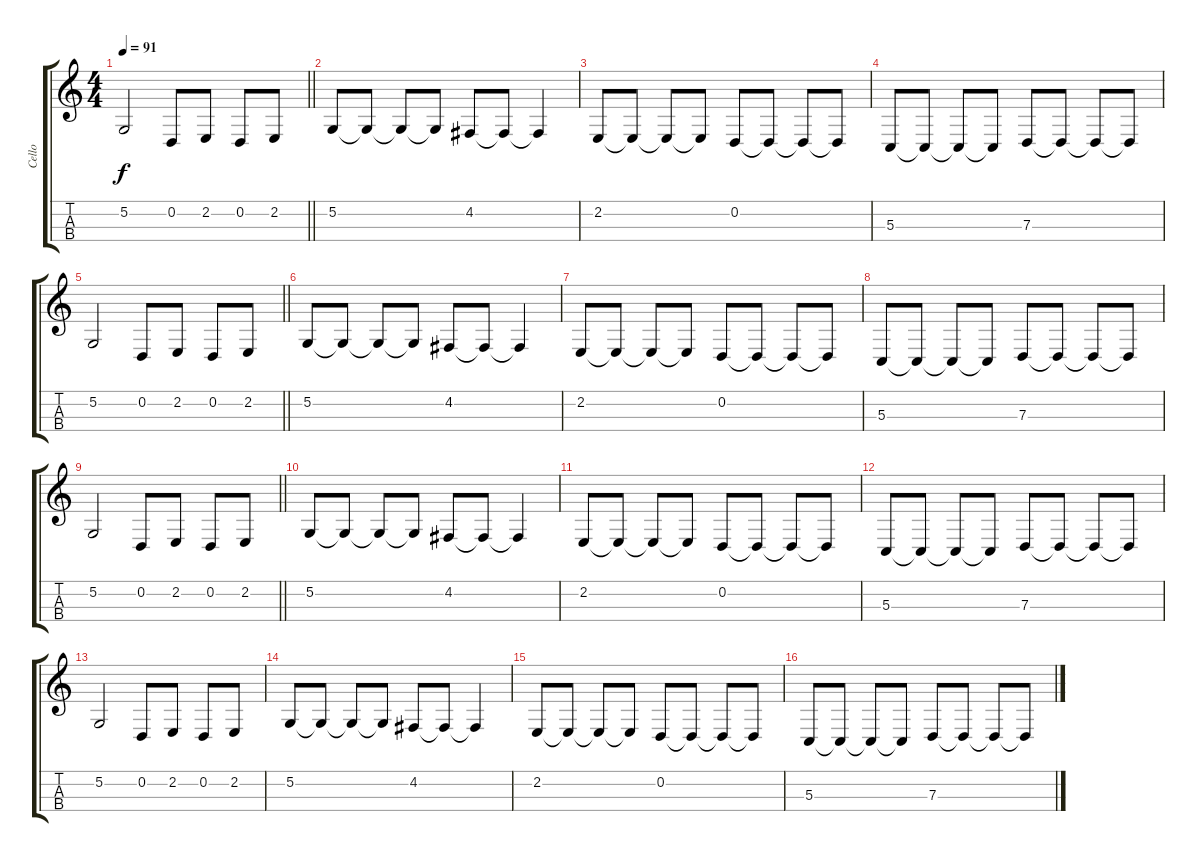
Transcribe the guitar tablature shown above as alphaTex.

\track ("Cello" "Cello") {instrument cello}
\staff {score tabs}
\tuning (A3 D3 G2 C2) {hide}
\ts (4 4)
\tempo 91
\clef g2
\barLineRight lightlight
\ks c
5.2.2{dy f} 0.2.8 2.2.8 0.2.8 2.2.8 |
5.2.8 5.2{t}.8 5.2{t}.8 5.2{t}.8 4.2.8 4.2{t}.8 4.2{t}.4 |
2.2.8 2.2{t}.8 2.2{t}.8 2.2{t}.8 0.2.8 0.2{t}.8 0.2{t}.8 0.2{t}.8 |
5.3.8 5.3{t}.8 5.3{t}.8 5.3{t}.8 7.3.8 7.3{t}.8 7.3{t}.8 7.3{t}.8 |
\barLineRight lightlight
5.2.2 0.2.8 2.2.8 0.2.8 2.2.8 |
5.2.8 5.2{t}.8 5.2{t}.8 5.2{t}.8 4.2.8 4.2{t}.8 4.2{t}.4 |
2.2.8 2.2{t}.8 2.2{t}.8 2.2{t}.8 0.2.8 0.2{t}.8 0.2{t}.8 0.2{t}.8 |
5.3.8 5.3{t}.8 5.3{t}.8 5.3{t}.8 7.3.8 7.3{t}.8 7.3{t}.8 7.3{t}.8 |
\barLineRight lightlight
5.2.2 0.2.8 2.2.8 0.2.8 2.2.8 |
5.2.8 5.2{t}.8 5.2{t}.8 5.2{t}.8 4.2.8 4.2{t}.8 4.2{t}.4 |
2.2.8 2.2{t}.8 2.2{t}.8 2.2{t}.8 0.2.8 0.2{t}.8 0.2{t}.8 0.2{t}.8 |
5.3.8 5.3{t}.8 5.3{t}.8 5.3{t}.8 7.3.8 7.3{t}.8 7.3{t}.8 7.3{t}.8 |
5.2.2 0.2.8 2.2.8 0.2.8 2.2.8 |
5.2.8 5.2{t}.8 5.2{t}.8 5.2{t}.8 4.2.8 4.2{t}.8 4.2{t}.4 |
2.2.8 2.2{t}.8 2.2{t}.8 2.2{t}.8 0.2.8 0.2{t}.8 0.2{t}.8 0.2{t}.8 |
5.3.8 5.3{t}.8 5.3{t}.8 5.3{t}.8 7.3.8 7.3{t}.8 7.3{t}.8 7.3{t}.8
